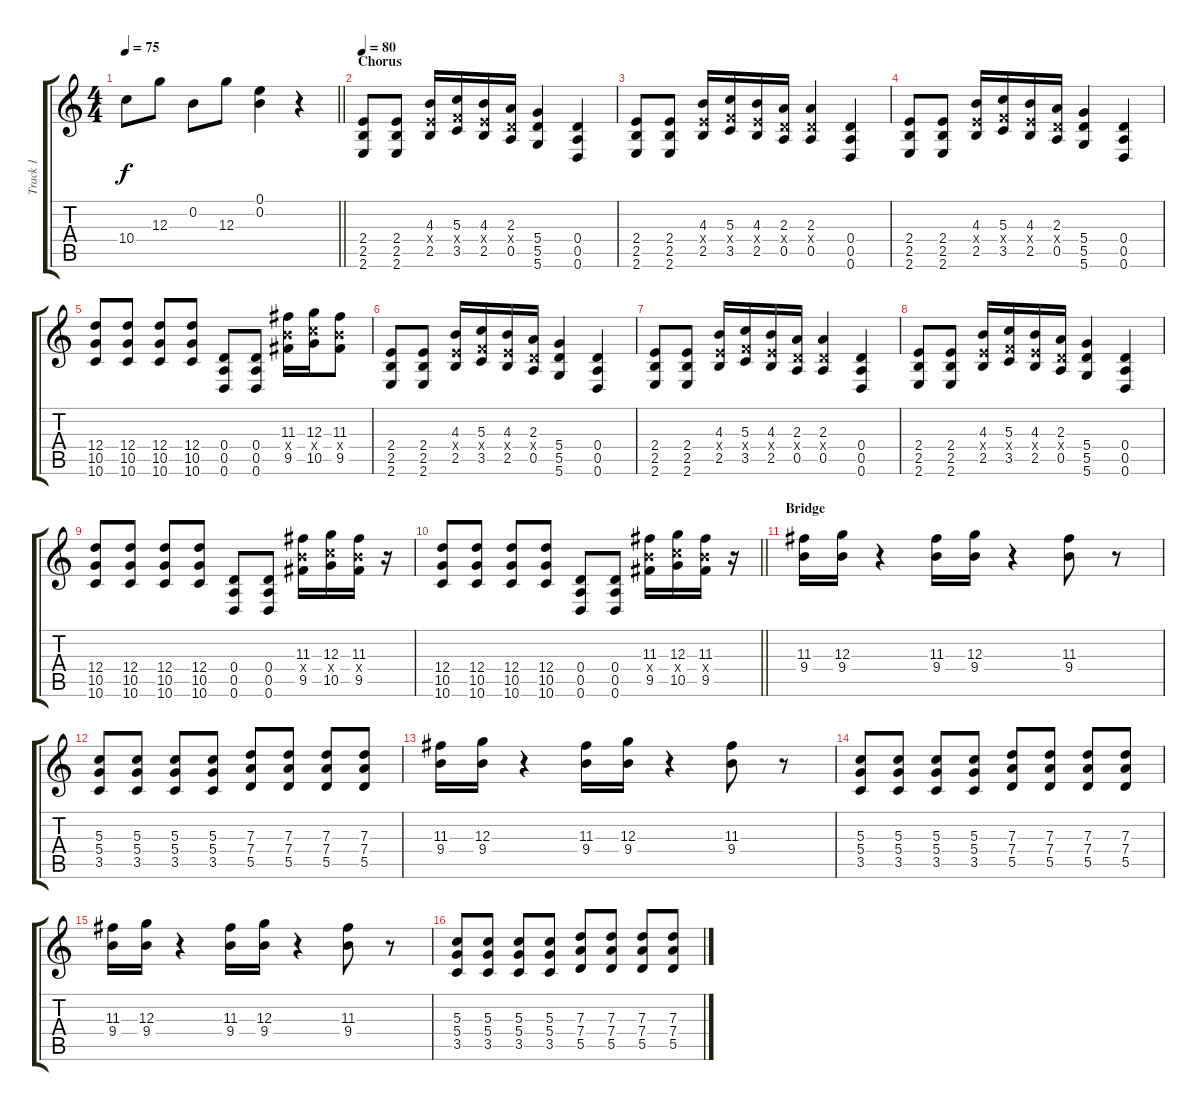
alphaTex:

\track ("Track 1" "Track 1") {instrument electricguitarclean}
\staff {score tabs}
\tuning (E4 B3 G3 D3 A2 D2) {hide}
\ts (4 4)
\tempo 75
\clef g2
\barLineRight lightlight
\ks c
10.4.8{dy f} 12.3.8 0.2.8 12.3.8 (0.1 0.2).4 r.4 |
\section ("" "Chorus")
\tempo 80
(2.4 2.5 2.6).8{instrument distortionguitar} (2.4 2.5 2.6).8 (4.3 2.4{x} 2.5).16 (5.3 3.4{x} 3.5).16 (4.3 2.4{x} 2.5).16 (2.3 0.4{x} 0.5).16 (5.4 5.5 5.6).4 (0.4 0.5 0.6).4 |
(2.4 2.5 2.6).8 (2.4 2.5 2.6).8 (4.3 2.4{x} 2.5).16 (5.3 3.4{x} 3.5).16 (4.3 2.4{x} 2.5).16 (2.3 0.4{x} 0.5).16 (2.3 0.4{x} 0.5).4 (0.4 0.5 0.6).4 |
(2.4 2.5 2.6).8 (2.4 2.5 2.6).8 (4.3 2.4{x} 2.5).16 (5.3 3.4{x} 3.5).16 (4.3 2.4{x} 2.5).16 (2.3 0.4{x} 0.5).16 (5.4 5.5 5.6).4 (0.4 0.5 0.6).4 |
(12.4 10.5 10.6).8 (12.4 10.5 10.6).8 (12.4 10.5 10.6).8 (12.4 10.5 10.6).8 (0.4 0.5 0.6).8 (0.4 0.5 0.6).8 (11.3 9.4{x} 9.5).16 (12.3 10.4{x} 10.5).16 (11.3 9.4{x} 9.5).8 |
(2.4 2.5 2.6).8 (2.4 2.5 2.6).8 (4.3 2.4{x} 2.5).16 (5.3 3.4{x} 3.5).16 (4.3 2.4{x} 2.5).16 (2.3 0.4{x} 0.5).16 (5.4 5.5 5.6).4 (0.4 0.5 0.6).4 |
(2.4 2.5 2.6).8 (2.4 2.5 2.6).8 (4.3 2.4{x} 2.5).16 (5.3 3.4{x} 3.5).16 (4.3 2.4{x} 2.5).16 (2.3 0.4{x} 0.5).16 (2.3 0.4{x} 0.5).4 (0.4 0.5 0.6).4 |
(2.4 2.5 2.6).8 (2.4 2.5 2.6).8 (4.3 2.4{x} 2.5).16 (5.3 3.4{x} 3.5).16 (4.3 2.4{x} 2.5).16 (2.3 0.4{x} 0.5).16 (5.4 5.5 5.6).4 (0.4 0.5 0.6).4 |
(12.4 10.5 10.6).8 (12.4 10.5 10.6).8 (12.4 10.5 10.6).8 (12.4 10.5 10.6).8 (0.4 0.5 0.6).8 (0.4 0.5 0.6).8 (11.3 9.4{x} 9.5).16 (12.3 10.4{x} 10.5).16 (11.3 9.4{x} 9.5).16 r.16 |
\barLineRight lightlight
(12.4 10.5 10.6).8 (12.4 10.5 10.6).8 (12.4 10.5 10.6).8 (12.4 10.5 10.6).8 (0.4 0.5 0.6).8 (0.4 0.5 0.6).8 (11.3 9.4{x} 9.5).16 (12.3 10.4{x} 10.5).16 (11.3 9.4{x} 9.5).16 r.16 |
\section ("" "Bridge")
(11.3 9.4).16{balance 0 instrument distortionguitar} (12.3 9.4).16 r.4 (11.3 9.4).16 (12.3 9.4).16 r.4 (11.3 9.4).8 r.8 |
(5.3 5.4 3.5).8{balance 8} (5.3 5.4 3.5).8 (5.3 5.4 3.5).8 (5.3 5.4 3.5).8 (7.3 7.4 5.5).8 (7.3 7.4 5.5).8 (7.3 7.4 5.5).8 (7.3 7.4 5.5).8 |
(11.3 9.4).16{balance 0} (12.3 9.4).16 r.4 (11.3 9.4).16 (12.3 9.4).16 r.4 (11.3 9.4).8 r.8 |
(5.3 5.4 3.5).8{balance 8} (5.3 5.4 3.5).8 (5.3 5.4 3.5).8 (5.3 5.4 3.5).8 (7.3 7.4 5.5).8 (7.3 7.4 5.5).8 (7.3 7.4 5.5).8 (7.3 7.4 5.5).8 |
(11.3 9.4).16{balance 0} (12.3 9.4).16 r.4 (11.3 9.4).16 (12.3 9.4).16 r.4 (11.3 9.4).8 r.8 |
(5.3 5.4 3.5).8{balance 8} (5.3 5.4 3.5).8 (5.3 5.4 3.5).8 (5.3 5.4 3.5).8 (7.3 7.4 5.5).8 (7.3 7.4 5.5).8 (7.3 7.4 5.5).8 (7.3 7.4 5.5).8
